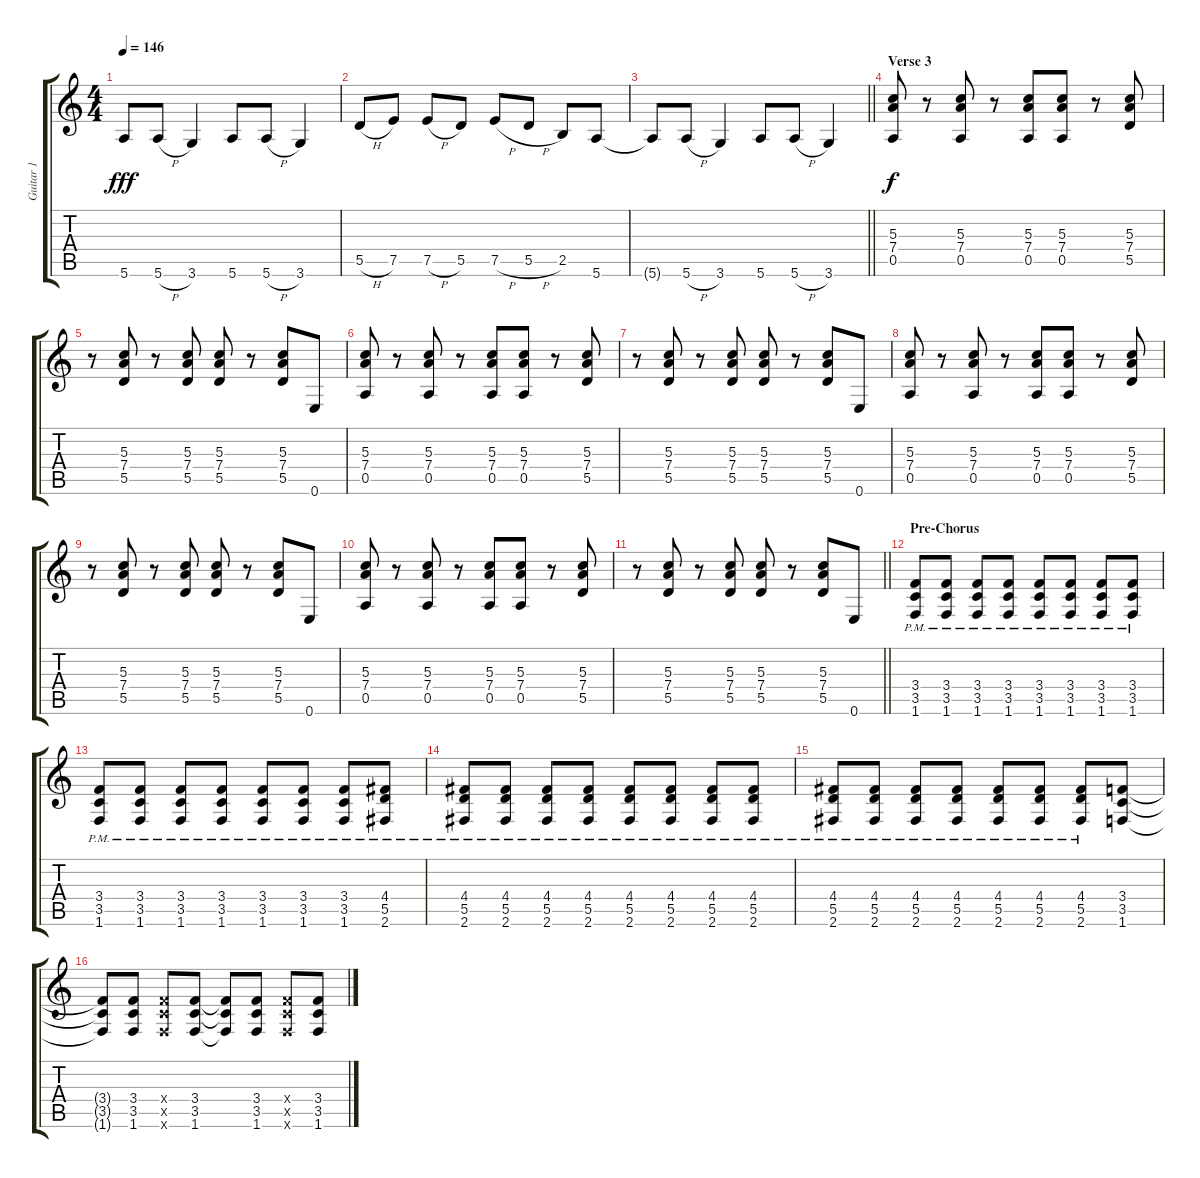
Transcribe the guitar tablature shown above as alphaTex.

\track ("Guitar 1" "Guitar 1") {instrument overdrivenguitar}
\staff {score tabs}
\tuning (E4 B3 G3 D3 A2 E2) {hide}
\ts (4 4)
\tempo 146
\clef g2
\ks c
5.6{t}.8{dy fff} 5.6{h}.8 3.6.4 5.6.8 5.6{h}.8 3.6.4 |
5.5{h}.8 7.5.8 7.5{h}.8 5.5.8 7.5{h}.8 5.5{h}.8 2.5.8 5.6.8 |
\barLineRight lightlight
5.6{t}.8 5.6{h}.8 3.6.4 5.6.8 5.6{h}.8 3.6.4 |
\section ("" "Verse 3")
(5.3 7.4 0.5).8{dy f} r.8 (5.3 7.4 0.5).8 r.8 (5.3 7.4 0.5).8 (5.3 7.4 0.5).8 r.8 (5.3 7.4 5.5).8 |
r.8 (5.3 7.4 5.5).8 r.8 (5.3 7.4 5.5).8 (5.3 7.4 5.5).8 r.8 (5.3 7.4 5.5).8 0.6.8 |
(5.3 7.4 0.5).8 r.8 (5.3 7.4 0.5).8 r.8 (5.3 7.4 0.5).8 (5.3 7.4 0.5).8 r.8 (5.3 7.4 5.5).8 |
r.8 (5.3 7.4 5.5).8 r.8 (5.3 7.4 5.5).8 (5.3 7.4 5.5).8 r.8 (5.3 7.4 5.5).8 0.6.8 |
(5.3 7.4 0.5).8 r.8 (5.3 7.4 0.5).8 r.8 (5.3 7.4 0.5).8 (5.3 7.4 0.5).8 r.8 (5.3 7.4 5.5).8 |
r.8 (5.3 7.4 5.5).8 r.8 (5.3 7.4 5.5).8 (5.3 7.4 5.5).8 r.8 (5.3 7.4 5.5).8 0.6.8 |
(5.3 7.4 0.5).8 r.8 (5.3 7.4 0.5).8 r.8 (5.3 7.4 0.5).8 (5.3 7.4 0.5).8 r.8 (5.3 7.4 5.5).8 |
\barLineRight lightlight
r.8 (5.3 7.4 5.5).8 r.8 (5.3 7.4 5.5).8 (5.3 7.4 5.5).8 r.8 (5.3 7.4 5.5).8 0.6.8 |
\section ("" "Pre-Chorus")
(3.4{pm} 3.5{pm} 1.6{pm}).8 (3.4{pm} 3.5{pm} 1.6{pm}).8 (3.4{pm} 3.5{pm} 1.6{pm}).8 (3.4{pm} 3.5{pm} 1.6{pm}).8 (3.4{pm} 3.5{pm} 1.6{pm}).8 (3.4{pm} 3.5{pm} 1.6{pm}).8 (3.4{pm} 3.5{pm} 1.6{pm}).8 (3.4{pm} 3.5{pm} 1.6{pm}).8 |
(3.4{pm} 3.5{pm} 1.6{pm}).8 (3.4{pm} 3.5{pm} 1.6{pm}).8 (3.4{pm} 3.5{pm} 1.6{pm}).8 (3.4{pm} 3.5{pm} 1.6{pm}).8 (3.4{pm} 3.5{pm} 1.6{pm}).8 (3.4{pm} 3.5{pm} 1.6{pm}).8 (3.4{pm} 3.5{pm} 1.6{pm}).8 (4.4{pm} 5.5{pm} 2.6{pm}).8 |
(4.4{pm} 5.5 2.6).8 (4.4{pm} 5.5 2.6).8 (4.4{pm} 5.5 2.6).8 (4.4{pm} 5.5 2.6).8 (4.4{pm} 5.5 2.6).8 (4.4{pm} 5.5 2.6).8 (4.4{pm} 5.5 2.6).8 (4.4{pm} 5.5 2.6).8 |
(4.4{pm} 5.5 2.6).8 (4.4{pm} 5.5 2.6).8 (4.4{pm} 5.5 2.6).8 (4.4{pm} 5.5 2.6).8 (4.4{pm} 5.5 2.6).8 (4.4{pm} 5.5 2.6).8 (4.4{pm} 5.5 2.6).8 (3.4 3.5 1.6).8 |
(3.4{t} 3.5{t} 1.6{t}).8 (3.4 3.5 1.6).8 (3.4{x} 3.5{x} 1.6{x}).8 (3.4 3.5 1.6).8 (3.4{t} 3.5{t} 1.6{t}).8 (3.4 3.5 1.6).8 (3.4{x} 3.5{x} 1.6{x}).8 (3.4 3.5 1.6).8
